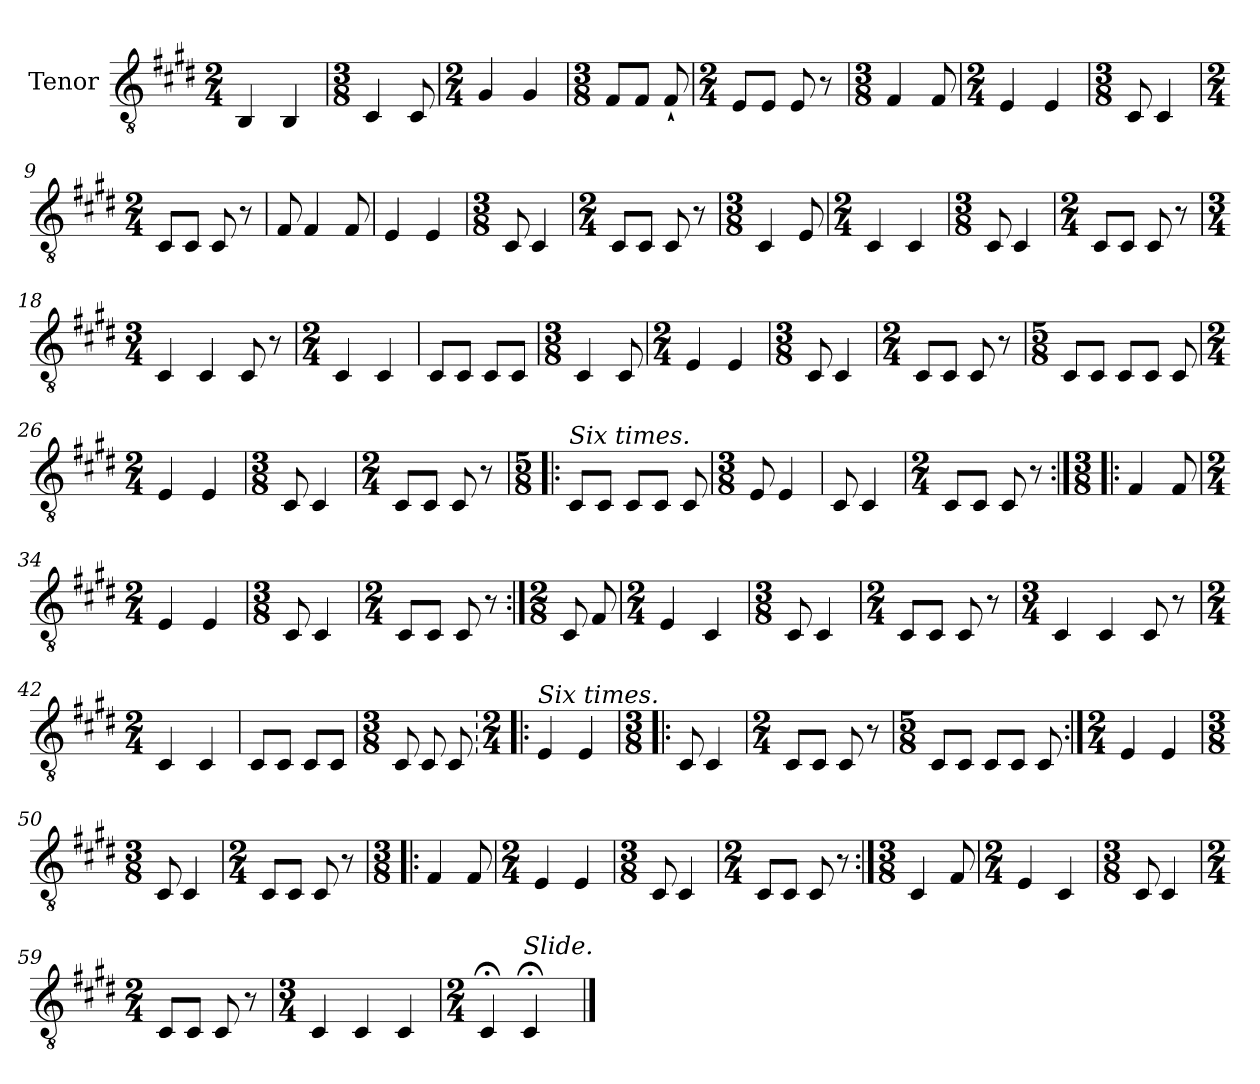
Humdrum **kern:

**kern
*part1
*staff1
*I"Tenor
*I'T
*clefGv2
*k[f#c#g#d#]
*E:
*M2/4
=1
4BB/
4BB/
=2
*M3/8
4C#/
8C#/
=3
*M2/4
4G#/
4G#/
=4
*M3/8
8F#/L
8F#/J
8F#`</
=5
*M2/4
8E/L
8E/J
8E/
8r
=6
*M3/8
4F#/
8F#/
=7
*M2/4
4E/
4E/
!!LO:LB:g=z
=8
*M3/8
8C#/
4C#/
=9
*M2/4
8C#/L
8C#/J
8C#/
8r
=10
8F#/
4F#/
8F#/
=11
4E/
4E/
=12
*M3/8
8C#/
4C#/
=13
*M2/4
8C#/L
8C#/J
8C#/
8r
!!LO:LB:g=z
=14
*M3/8
4C#/
8E/
=15
*M2/4
4C#/
4C#/
=16
*M3/8
8C#/
4C#/
=17
*M2/4
8C#/L
8C#/J
8C#/
8r
=18
*M3/4
4C#/
4C#/
8C#/
8r
=19
*M2/4
4C#/
4C#/
=20
8C#/L
8C#/J
8C#/L
8C#/J
!!LO:LB:g=z
=21
*M3/8
4C#/
8C#/
=22
*M2/4
4E/
4E/
=23
*M3/8
8C#/
4C#/
=24
*M2/4
8C#/L
8C#/J
8C#/
8r
=25
*M5/8
8C#/L
8C#/J
8C#/L
8C#/J
8C#/
=26
*M2/4
4E/
4E/
!!LO:LB:g=z
=27
*M3/8
8C#/
4C#/
=28
*M2/4
8C#/L
8C#/J
8C#/
8r
=29!|:
*M5/8
!LO:TX:a:i:t=Six times.
8C#/L
8C#/J
8C#/L
8C#/J
8C#/
=30
*M3/8
8E/
4E/
=31
8C#/
4C#/
=32
*M2/4
8C#/L
8C#/J
8C#/
8r
!!LO:LB:g=z
=33:|!|:
*M3/8
4F#/
8F#/
=34
*M2/4
4E/
4E/
=35
*M3/8
8C#/
4C#/
=36
*M2/4
8C#/L
8C#/J
8C#/
8r
=37:|!
*M2/8
8C#/
8F#/
=38
*M2/4
4E/
4C#/
=39
*M3/8
8C#/
4C#/
!!LO:LB:g=z
=40
*M2/4
8C#/L
8C#/J
8C#/
8r
=41
*M3/4
4C#/
4C#/
8C#/
8r
=42
*M2/4
4C#/
4C#/
=43
8C#/L
8C#/J
8C#/L
8C#/J
=44
*M3/8
8C#/
8C#/
8C#/
!!LO:LB:g=z
=45!:
*M2/4
!LO:TX:a:i:t=Six times.
4E/
4E/
=46
*M3/8
8C#/
4C#/
=47
*M2/4
8C#/L
8C#/J
8C#/
8r
=48
*M5/8
8C#/L
8C#/J
8C#/L
8C#/J
8C#/
!!LO:PB:g=z
=49:|!
*M2/4
4E/
4E/
=50
*M3/8
8C#/
4C#/
=51
*M2/4
8C#/L
8C#/J
8C#/
8r
=52!|:
*M3/8
4F#/
8F#/
=53
*M2/4
4E/
4E/
=54
*M3/8
8C#/
4C#/
=55
*M2/4
8C#/L
8C#/J
8C#/
8r
!!LO:LB:g=z
=56:|!
*M3/8
4C#/
8F#/
=57
*M2/4
4E/
4C#/
=58
*M3/8
8C#/
4C#/
=59
*M2/4
8C#/L
8C#/J
8C#/
8r
=60
*M3/4
4C#/
4C#/
4C#/
=61
*M2/4
4C#;</
!LO:TX:a:i:t=Slide.
4C#;</
==
*-
